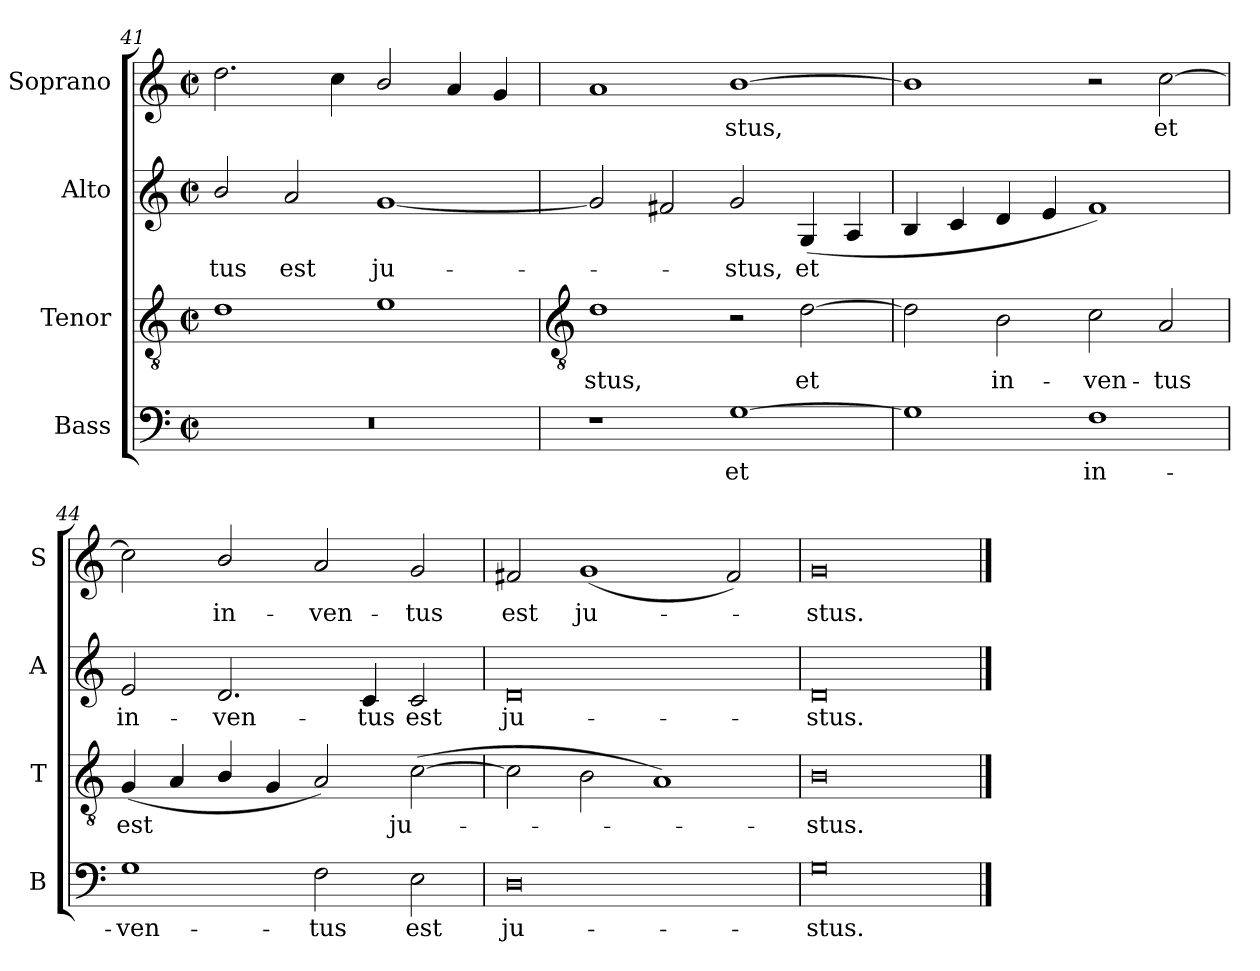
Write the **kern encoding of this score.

**kern	**text	**kern	**text	**kern	**text	**kern	**text
*part4	*part4	*part3	*part3	*part2	*part2	*part1	*part1
*staff4	*staff4	*staff3	*staff3	*staff2	*staff2	*staff1	*staff1
*I"Bass	*	*I"Tenor	*	*I"Alto	*	*I"Soprano	*
*I'B	*	*I'T	*	*I'A	*	*I'S	*
*clefF4	*	*clefGv2	*	*clefG2	*	*clefG2	*
*k[]	*	*k[]	*	*k[]	*	*k[]	*
*C:	*	*C:	*	*C:	*	*C:	*
*M4/2	*	*M4/2	*	*M4/2	*	*M4/2	*
*met(c|)	*	*met(c|)	*	*met(c|)	*	*met(c|)	*
=41	=41	=41	=41	=41	=41	=41	=41
!	!	!	!	!	!LO:LY:b	!	!
0r	.	1d	.	2b/	-tus	2.dd	.
!	!	!	!	!	!LO:LY:b	!	!
.	.	.	.	2a	est	.	.
.	.	.	.	.	.	4cc	.
!	!	!	!	!	!LO:LY:b	!	!
.	.	1e	.	[1g	ju-	2b/	.
.	.	.	.	.	.	4a	.
.	.	.	.	.	.	4g	.
!!LO:LB:g=z
=42	=42	=42	=42	=42	=42	=42	=42
*	*	*clefGv2	*	*	*	*	*
!	!	!	!LO:LY:b	!	!	!	!
1r	.	1d	stus,	2g]	.	1a	.
.	.	.	.	2f#X	.	.	.
!	!LO:LY:b	!	!	!	!LO:LY:b	!	!LO:LY:b
[1G	et	2r	.	2g	stus,	[1b	stus,
!	!	!	!LO:LY:b	!	!LO:LY:b	!	!
.	.	[2d	et	(<4G	et	.	.
.	.	.	.	4A	.	.	.
=43	=43	=43	=43	=43	=43	=43	=43
1G]	.	2d]	.	4B	.	1b]	.
.	.	.	.	4c	.	.	.
!	!	!	!LO:LY:b	!	!	!	!
.	.	2B	in-	4d	.	.	.
.	.	.	.	4e	.	.	.
!	!LO:LY:b	!	!LO:LY:b	!	!	!	!
1F	in-	2c	-ven-	1f)	.	2r	.
!	!	!	!LO:LY:b	!	!	!	!LO:LY:b
.	.	2A	-tus	.	.	[2cc	et
=44	=44	=44	=44	=44	=44	=44	=44
!	!LO:LY:b	!	!LO:LY:b	!	!LO:LY:b	!	!
1G	-ven-	(<4G	est	2e	in-	2cc]	.
.	.	4A	.	.	.	.	.
!	!	!	!	!	!LO:LY:b	!	!LO:LY:b
.	.	4B/	.	2.d	-ven-	2b/	in-
.	.	4G	.	.	.	.	.
!	!LO:LY:b	!	!	!	!	!	!LO:LY:b
2F	-tus	2A)	.	.	.	2a	-ven-
!	!	!	!	!	!LO:LY:b	!	!
.	.	.	.	4c	-tus	.	.
!	!LO:LY:b	!	!LO:LY:b	!	!LO:LY:b	!	!LO:LY:b
2E	est	(>[2c	ju-	2c	est	2g	-tus
=45	=45	=45	=45	=45	=45	=45	=45
!	!LO:LY:b	!	!	!	!LO:LY:b	!	!LO:LY:b
0D	ju-	2c]	.	0d	ju-	2f#X	est
!	!	!	!	!	!	!	!LO:LY:b
.	.	2B	.	.	.	(<1g	ju-
.	.	1A)	.	.	.	.	.
.	.	.	.	.	.	2f#)	.
=46	=46	=46	=46	=46	=46	=46	=46
!	!LO:LY:b	!	!LO:LY:b	!	!LO:LY:b	!	!LO:LY:b
0G	-stus.	0B	stus.	0d	-stus.	0g	stus.
==	==	==	==	==	==	==	==
*-	*-	*-	*-	*-	*-	*-	*-
